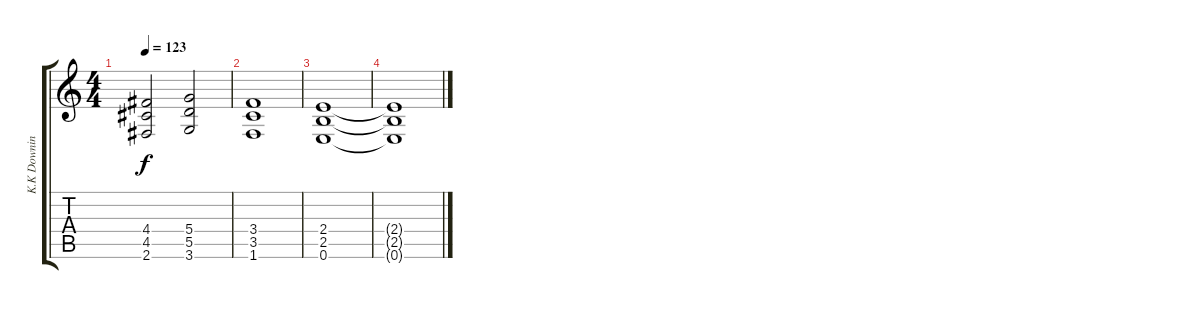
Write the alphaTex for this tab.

\track ("K.K Downing" "K.K Downin") {instrument overdrivenguitar}
\staff {score tabs}
\tuning (E4 B3 G3 D3 A2 E2) {hide}
\ts (4 4)
\tempo 123
\clef g2
\ks c
(4.4 4.5 2.6).2{dy f} (5.4 5.5 3.6).2 |
(3.4 3.5 1.6).1 |
(2.4 2.5 0.6).1 |
(2.4{t} 2.5{t} 0.6{t}).1
